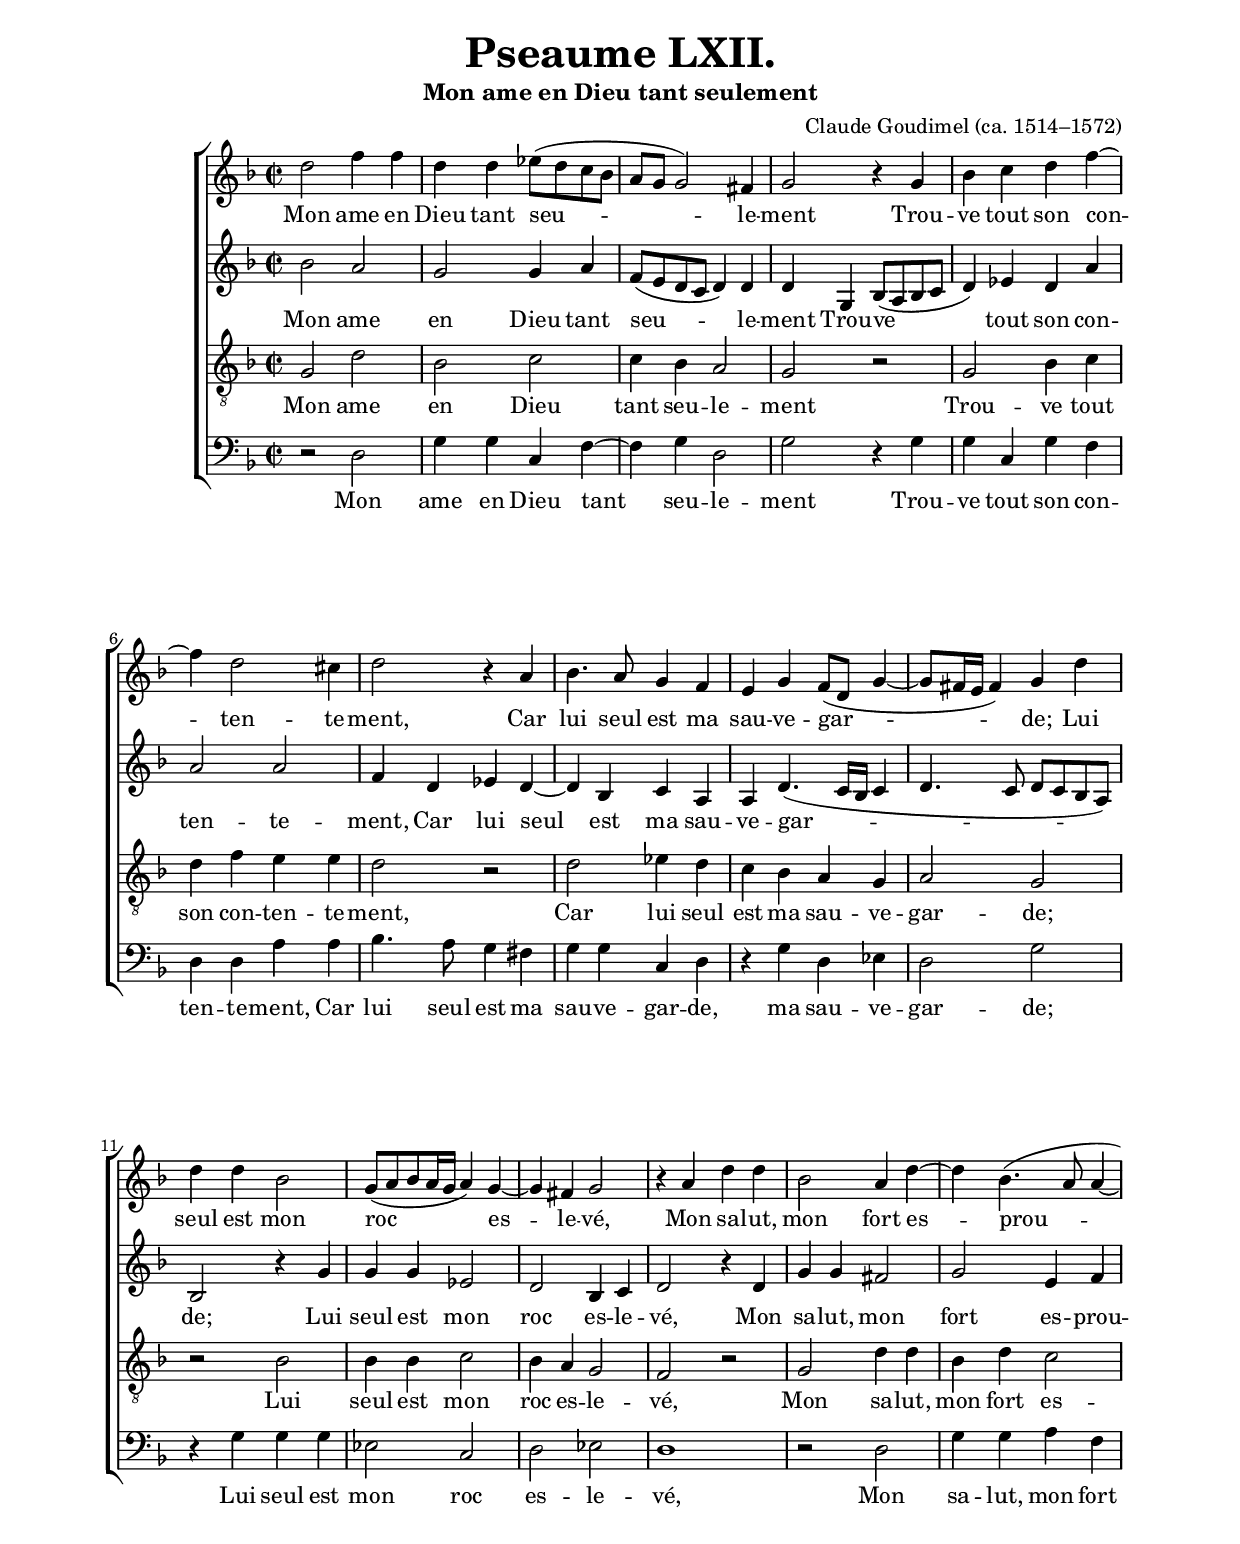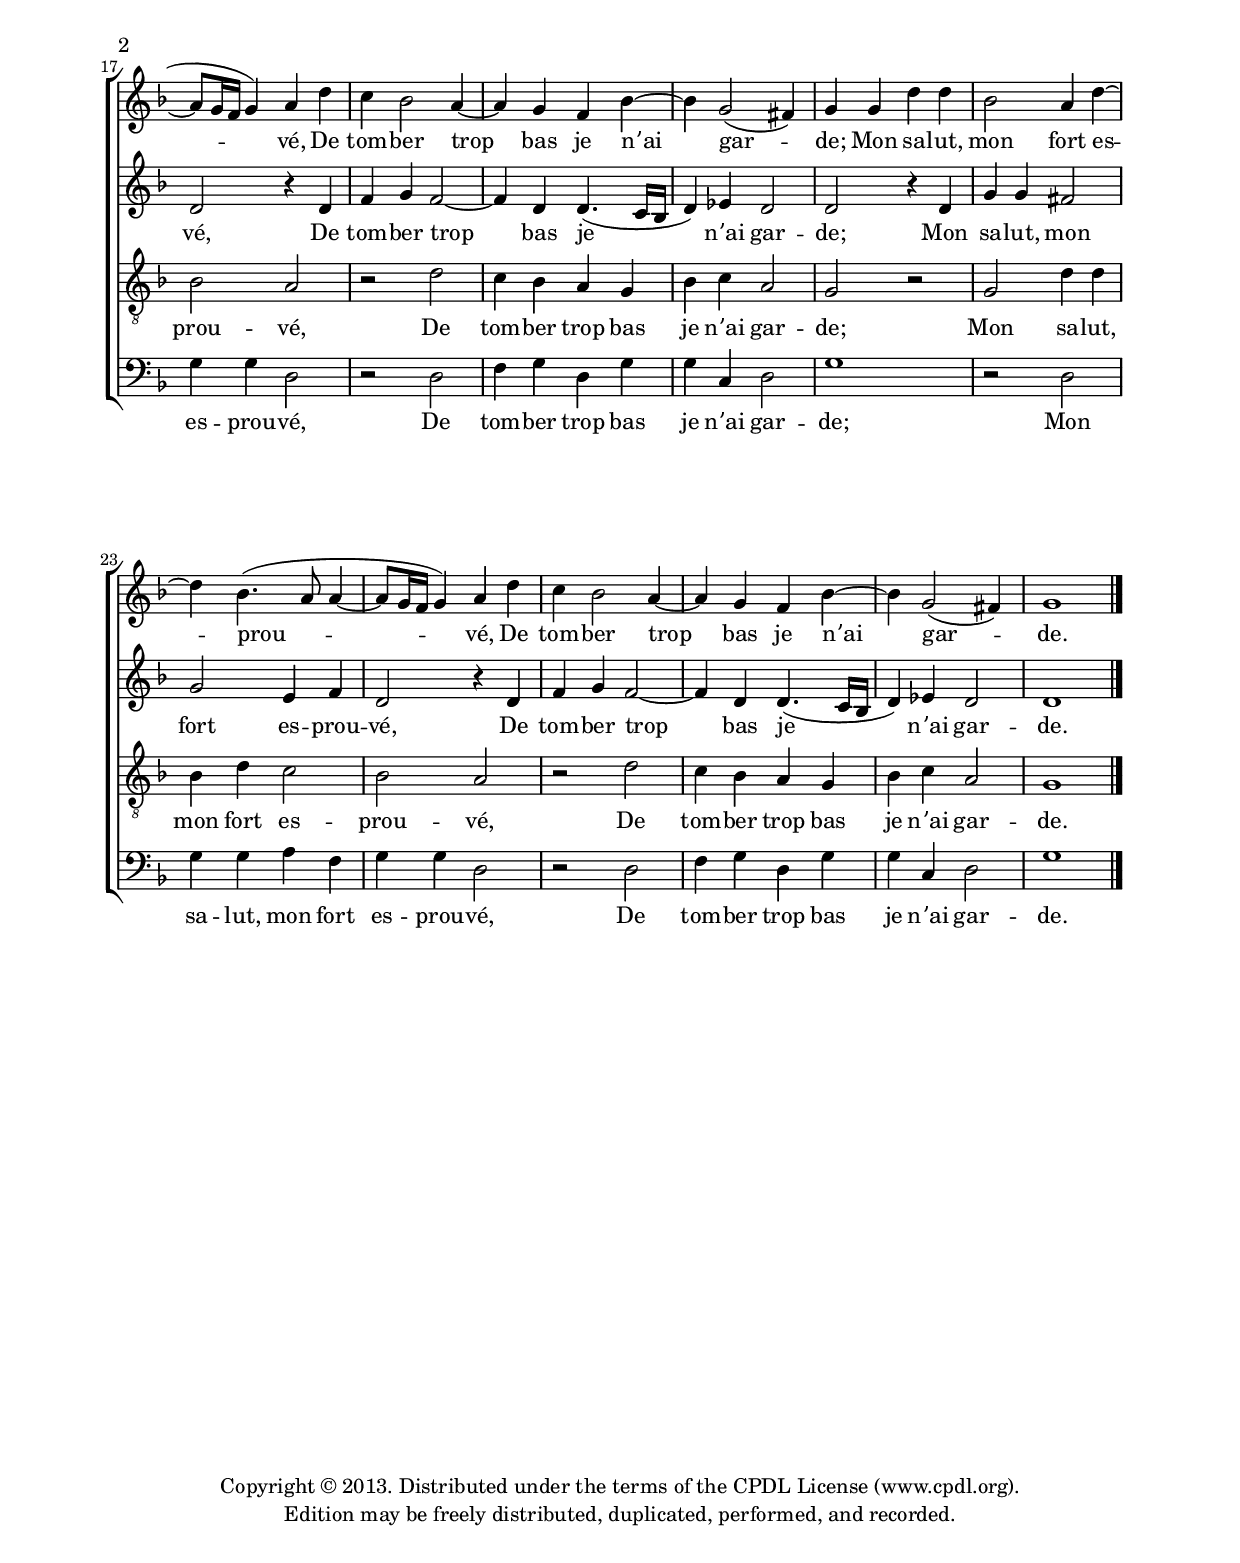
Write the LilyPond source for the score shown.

\version "2.14.2"

global = {
  \key d \minor
  \time 2/2
}


sop = \relative c'' {
  d2 f4 f d d es8( d c bes a g g2) fis4 g2 r4 g
  bes c d f~f d2 cis4 d2 r4 a
  bes4. a8 g4 f e g f8( d g4~g8 fis16 e fis4) g d'
  d d bes2 g8( a bes a16 g a4) g~g fis g2 r4 a d d
  bes2 a4 d~d bes4.( a8 a4~a8 g16 f g4) a d
  c bes2 a4~a g f bes~bes g2( fis4) g g d' d
  bes2 a4 d~d bes4.( a8 a4~a8 g16 f g4) a d
  c bes2 a4~a g f bes~bes g2( fis4) g1 \bar "|."
}


alto = \relative c'' {  
  bes2 a g  g4 a f8( e d c d4) d d g, bes8( a bes c 
  d4) es d a' a2 a f4 d es d~
  d bes c a a d4.( c16 bes c4 d4. c8 d c bes a)
  bes2 r4 g' g g es2 d bes4 c d2 r4 d
  g g fis2 g e4 f d2 r4 d
  f g f2~f4 d d4.( c16 bes d4) es d2 d2 r4 d
  g g fis2 g e4 f d2 r4 d
  f g f2~f4 d d4.( c16 bes d4) es d2 d1
}


tenor = \relative c' {
  g2 d' bes c c4 bes a2 g r
  g bes4 c d f e e d2 r
  d es4 d c bes a g a2 g
  r2 bes bes4 bes c2 bes4 a g2 f r
  g2 d'4 d bes d c2 bes a
  r d c4 bes a g bes c a2 g r
  g2 d'4 d bes d c2 bes a
  r d c4 bes a g bes c a2 g1
}


bass = \relative c {
  r2 d g4 g c, f~f g4 d2 g r4 g
  g c, g' f d d a' a bes4. a8 g4 fis
  g g c, d r g d es d2 g
  r4 g g g es2 c d es d1
  r2 d g4 g a f g g d2
  r d f4 g d g g c, d2 g1
  r2 d g4 g a f g g d2
  r d f4 g d g g c, d2 g1
}


sopwords = \lyricmode {
  Mon ame en Dieu tant seu -- le -- ment
  Trou -- ve tout son con -- ten -- te -- ment,
  Car lui seul est ma sau -- ve -- gar -- de;
  Lui seul est mon roc es -- le -- vé,
  Mon sa -- lut, mon fort es -- prou -- vé,
  De tom -- ber trop bas je nʼai gar -- de;
  Mon sa -- lut, mon fort es -- prou -- vé,
  De tom -- ber trop bas je nʼai gar -- de.
}


altowords = \lyricmode {
  Mon ame en Dieu tant seu -- le -- ment
  Trou -- ve tout son con -- ten -- te -- ment,
  Car lui seul est ma sau -- ve -- gar -- de;
  Lui seul est mon roc es -- le -- vé,
  Mon sa -- lut, mon fort es -- prou -- vé,
  De tom -- ber trop bas je nʼai gar -- de;
  Mon sa -- lut, mon fort es -- prou -- vé,
  De tom -- ber trop bas je nʼai gar -- de.
}


tenorwords = \lyricmode {
  Mon ame en Dieu tant seu -- le -- ment
  Trou -- ve tout son con -- ten -- te -- ment,
  Car lui seul est ma sau -- ve -- gar -- de;
  Lui seul est mon roc es -- le -- vé,
  Mon sa -- lut, mon fort es -- prou -- vé,
  De tom -- ber trop bas je nʼai gar -- de;
  Mon sa -- lut, mon fort es -- prou -- vé,
  De tom -- ber trop bas je nʼai gar -- de.
}


basswords = \lyricmode {
  Mon ame en Dieu tant seu -- le -- ment
  Trou -- ve tout son con -- ten -- te -- ment,
  Car lui seul est ma sau -- ve -- gar -- de, ma sau -- ve -- gar -- de;
  Lui seul est mon roc es -- le -- vé,
  Mon sa -- lut, mon fort es -- prou -- vé,
  De tom -- ber trop bas je nʼai gar -- de;
  Mon sa -- lut, mon fort es -- prou -- vé,
  De tom -- ber trop bas je nʼai gar -- de.
}


\header {
    title = \markup  \override #'(font-size . 6) "Pseaume LXII." 
    subtitle = \markup "Mon ame en Dieu tant seulement" 
    composer = \markup {"Claude Goudimel (ca. 1514–1572)"}
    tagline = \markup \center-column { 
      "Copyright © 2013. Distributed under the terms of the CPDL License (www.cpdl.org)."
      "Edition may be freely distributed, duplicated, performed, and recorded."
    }
 }
 
 #(set-global-staff-size 18)

\paper{
  #(set-paper-size "a4")
  top-margin = 2\cm
  bottom-margin = 2.5\cm
  left-margin = 2\cm
  line-width = 17\cm
  system-system-spacing #'basic-distance = #25
}

\score{
<<
  \new ChoirStaff <<
    \new Staff = sopone <<
      \new Voice = "sopranos" {
        << \global \sop >>
      }
    >>
    \new Lyrics = "sopranos" { s1 }
    
    
    \new Staff = alto <<
      \new Voice = "altos" {
        << \global \alto >>
      }
    >>
    \new Lyrics = "altos" { s1 }
    
    \new Staff = tenor <<
      \new Voice = "tenors" {
        << \clef "treble_8" \global \tenor >>
      }
    >>
    \new Lyrics = "tenors" { s1 }
    
    \new Staff = bass <<
      \new Voice = "basses" {
        << \clef bass \global \bass >>
      }
    >>
    \new Lyrics = "basses" { s1 }
    
    
    \context Lyrics = sopranos \lyricsto sopranos \sopwords
    \context Lyrics = altos \lyricsto altos \altowords
    \context Lyrics = tenors \lyricsto tenors \tenorwords
    \context Lyrics = basses \lyricsto basses \basswords
  >> 
>>
    \layout {
      
    \context {
      \override VerticalAxisGroup #'minimum-Y-extent = #'(-3.5 . 3.5)
    }
  }
  \midi { }
}

